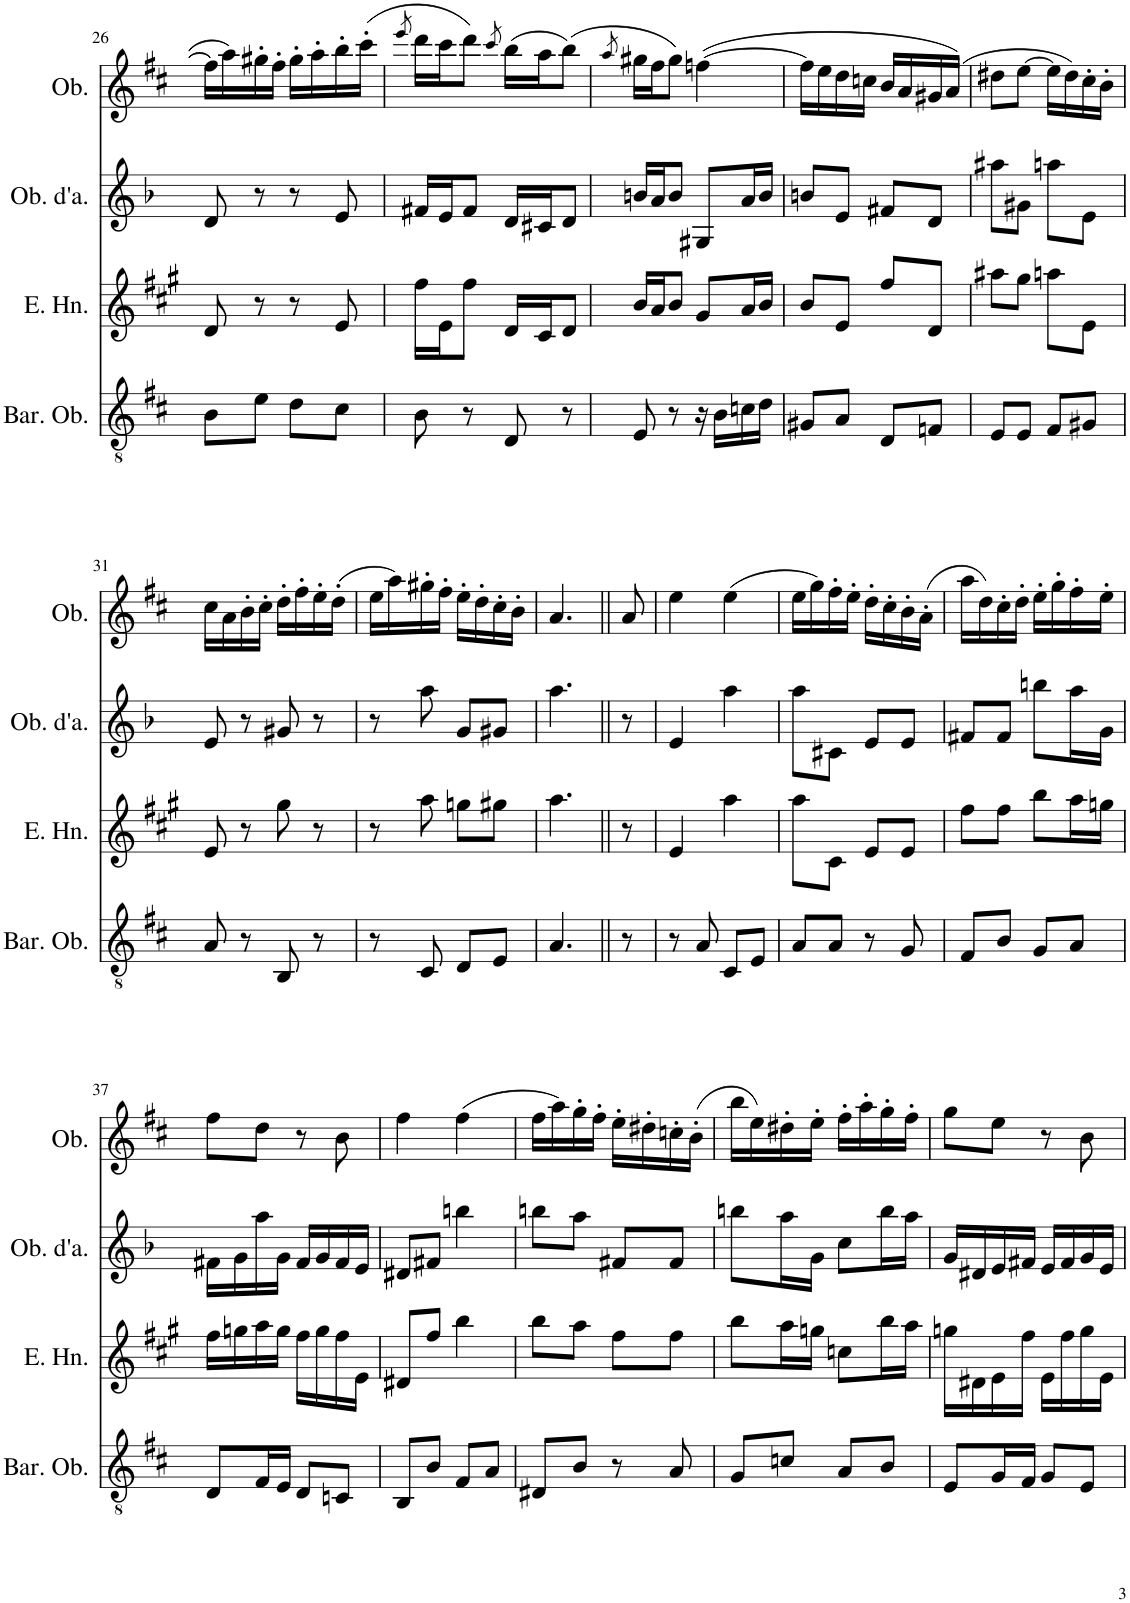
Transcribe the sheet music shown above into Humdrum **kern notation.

**kern	**kern	**kern	**kern
*part4	*part3	*part2	*part1
*staff4	*staff3	*staff2	*staff1
*I"Baritone Oboe	*I"English Horn	*I"Oboe d'amore	*I"Oboe
*I'Bar. Ob.	*I'E. Hn.	*I'Ob. d'a.	*I'Ob.
!!LO:PB:g=z
*clefGv2	*clefG2	*clefG2	*clefG2
*	*Trd4c7	*Trd2c3	*
*k[f#c#]	*k[f#c#g#]	*k[b-]	*k[f#c#]
*M2/4	*M2/4	*M2/4	*M2/4
=26	=26	=26	=26
8B\L	8d/	8d/	16ff#\LL]
.	.	.	16aa\
8e\J	8r	8r	16gg#X'\
.	.	.	16ff#'\JJ
8d\L	8r	8r	16gg#'\LL
.	.	.	16aa'\
8c#\J	8e/	8e/	16bb'\
.	.	.	(16ccc#'\JJ
=27	=27	=27	=27
.	.	.	8qeee/
8B\	16ff#\LL	16f#X/LL	16ddd\LL
.	16e\J	16e/J	16ccc#\J
8r	8ff#\J	8f#/J	8ddd\J)
.	.	.	8qccc#/
8D/	16d/LL	16d/LL	(16bb\LL
.	16c#/J	16c#X/J	16aa\J
8r	8d/J	8d/J	(8bb\J)
=28	=28	=28	=28
.	.	.	8qaa/
8E/	16b/LL	16bn/LL	16gg#X\LL
.	16a/J	16a/J	16ff#\J
8r	8b/J	8b/J	8gg#\J)
16r	8g#/L	8G#X/L	([4ffn\
16B\LL	.	.	.
16cn\	16a/L	16a/L	.
16d\JJ	16b/JJ	16b/JJ	.
=29	=29	=29	=29
8G#X/L	8b/L	8bn/L	16ff\LL]
.	.	.	16ee\
8A/J	8e/J	8e/J	16dd\
.	.	.	16ccn\JJ
8D/L	8ff#/L	8f#X/L	16b/LL
.	.	.	16a/
8Fn/J	8d/J	8d/J	16g#X/
.	.	.	(16a/JJ)
=30	=30	=30	=30
8E/L	8aa#X\L	8aa#X\L	8dd#X\L
8E/J	8gg#\J	8g#X\J	[8ee\J
8F#/L	8aan\L	8aan\L	16ee\LL]
.	.	.	16dd#\)
8G#X/J	8e\J	8e\J	16cc#'\
.	.	.	(16b'\JJ
!!LO:LB:g=z
=31	=31	=31	=31
8A/	8e/	8e/	16cc#\LL
.	.	.	16a\)
8r	8r	8r	16b'\
.	.	.	16cc#'\JJ
8BB/	8gg#\	8g#X/	16dd'\LL
.	.	.	16ff#'\
8r	8r	8r	16ee'\
.	.	.	(16dd'\JJ
=32	=32	=32	=32
8r	8r	8r	16ee\LL
.	.	.	16aa\)
8C#/	8aa\	8aa\	16gg#X'\
.	.	.	16ff#'\JJ
8D/L	8ggn\L	8g/L	16ee'\LL
.	.	.	16dd'\
8E/J	8gg#X\J	8g#X/J	16cc#'\
.	.	.	16b'\JJ
=33	=33	=33	=33
4.A/	4.aa\	4.aa\	4.a/
8r	8r	8r	8a/
=34	=34	=34	=34
8r	4e/	4e/	4ee\
8A/	.	.	.
8C#/L	4aa\	4aa\	(4ee\
8E/J	.	.	.
=35	=35	=35	=35
8A/L	8aa\L	8aa\L	16ee\LL
.	.	.	16gg\)
8A/J	8c#\J	8c#X\J	16ff#'\
.	.	.	16ee'\JJ
8r	8e/L	8e/L	16dd'\LL
.	.	.	16cc#'\
8G/	8e/J	8e/J	16b'\
.	.	.	(16a'\JJ
=36	=36	=36	=36
8F#/L	8ff#\L	8f#X/L	16aa\LL
.	.	.	16dd\)
8B/J	8ff#\J	8f#/J	16cc#'\
.	.	.	16dd'\JJ
8G/L	8bb\L	8bbn\L	16ee'\LL
.	.	.	16gg'\
8A/J	16aa\L	16aa\L	16ff#'\
.	16ggn\JJ	16g\JJ	16ee'\JJ
!!LO:LB:g=z
=37	=37	=37	=37
8D/L	16ff#\LL	16f#X\LL	8ff#\L
.	16ggn\	16g\	.
16F#/L	16aa\	16aa\	8dd\J
16E/JJ	16gg\JJ	16g\JJ	.
8D/L	16ff#\LL	16f#/LL	8r
.	16gg\	16g/	.
8Cn/J	16ff#\	16f#/	8b\
.	16e\JJ	16e/JJ	.
=38	=38	=38	=38
8BB/L	8d#X/L	8d#X/L	4ff#\
8B/J	8ff#/J	8f#X/J	.
8F#/L	4bb\	4bbn\	(4ff#\
8A/J	.	.	.
=39	=39	=39	=39
8D#X/L	8bb\L	8bbn\L	16ff#\LL
.	.	.	16aa\)
8B/J	8aa\J	8aa\J	16gg'\
.	.	.	16ff#'\JJ
8r	8ff#\L	8f#X/L	16ee'\LL
.	.	.	16dd#X'\
8A/	8ff#\J	8f#/J	16ccn'\
.	.	.	(16b'\JJ
=40	=40	=40	=40
8G/L	8bb\L	8bbn\L	16bb\LL
.	.	.	16ee\)
8cn/J	16aa\L	16aa\L	16dd#X'\
.	16ggn\JJ	16g\JJ	16ee'\JJ
8A/L	8ccn\L	8cc\L	16ff#'\LL
.	.	.	16aa'\
8B/J	16bb\L	16bb\L	16gg'\
.	16aa\JJ	16aa\JJ	16ff#'\JJ
=41	=41	=41	=41
8E/L	16ggn\LL	16g/LL	8gg\L
.	16d#X\	16d#X/	.
16G/L	16e\	16e/	8ee\J
16F#/JJ	16ff#\JJ	16f#X/JJ	.
8G/L	16e\LL	16e/LL	8r
.	16ff#\	16f#/	.
8E/J	16gg\	16g/	8b\
.	16e\JJ	16e/JJ	.
=	=	=	=
*-	*-	*-	*-
